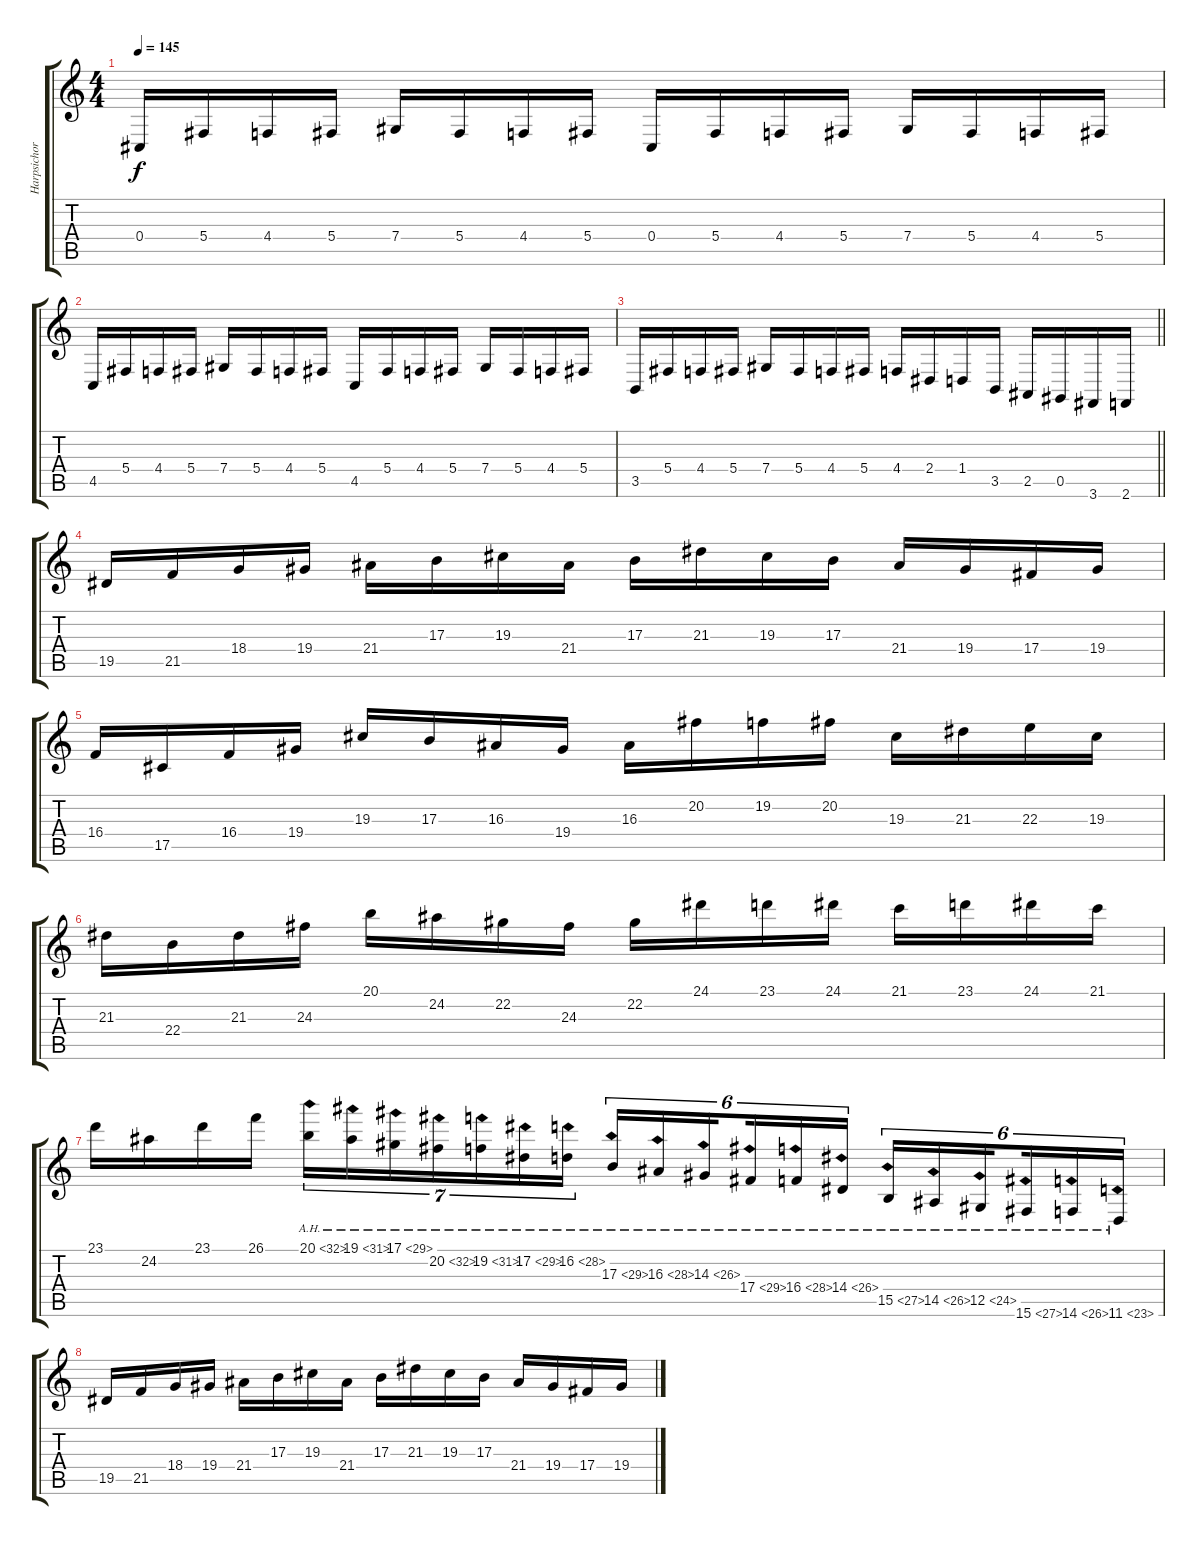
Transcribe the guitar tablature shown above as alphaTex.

\track ("Harpsichord" "Harpsichor") {instrument harpsichord}
\staff {score tabs}
\tuning (Eb4 Bb3 Gb3 Db3 Ab2 Eb2) {hide}
\ts (4 4)
\tempo 145
\clef g2
\ks c
0.4.16{dy f} 5.4.16 4.4.16 5.4.16 7.4.16 5.4.16 4.4.16 5.4.16 0.4.16 5.4.16 4.4.16 5.4.16 7.4.16 5.4.16 4.4.16 5.4.16 |
4.5.16 5.4.16 4.4.16 5.4.16 7.4.16 5.4.16 4.4.16 5.4.16 4.5.16 5.4.16 4.4.16 5.4.16 7.4.16 5.4.16 4.4.16 5.4.16 |
\barLineRight lightlight
3.5.16 5.4.16 4.4.16 5.4.16 7.4.16 5.4.16 4.4.16 5.4.16 4.4.16 2.4.16 1.4.16 3.5.16 2.5.16 0.5.16 3.6.16 2.6.16 |
\section ("" "")
19.5.16{volume 13 instrument stringensemble1} 21.5.16 18.4.16 19.4.16 21.4.16 17.3.16 19.3.16 21.4.16 17.3.16 21.3.16 19.3.16 17.3.16 21.4.16 19.4.16 17.4.16 19.4.16 |
16.4.16 17.5.16 16.4.16 19.4.16 19.3.16 17.3.16 16.3.16 19.4.16 16.3.16 20.2.16 19.2.16 20.2.16 19.3.16 21.3.16 22.3.16 19.3.16 |
21.3.16 22.4.16 21.3.16 24.3.16 20.1.16 24.2.16 22.2.16 24.3.16 22.2.16 24.1.16 23.1.16 24.1.16 21.1.16 23.1.16 24.1.16 21.1.16 |
23.1.16 24.2.16 23.1.16 26.1.16 20.1{ah 12}.16{tu (7 4)} 19.1{ah 12}.16{tu (7 4)} 17.1{ah 12}.16{tu (7 4)} 20.2{ah 12}.16{tu (7 4)} 19.2{ah 12}.16{tu (7 4)} 17.2{ah 12}.16{tu (7 4)} 16.2{ah 12}.16{tu (7 4)} 17.3{ah 12}.16{tu (6 4)} 16.3{ah 12}.16{tu (6 4)} 14.3{ah 12}.16{tu (6 4) beam splitsecondary} 17.4{ah 12}.16{tu (6 4)} 16.4{ah 12}.16{tu (6 4)} 14.4{ah 12}.16{tu (6 4)} 15.5{ah 12}.16{tu (6 4)} 14.5{ah 12}.16{tu (6 4)} 12.5{ah 12}.16{tu (6 4) beam splitsecondary} 15.6{ah 12}.16{tu (6 4)} 14.6{ah 12}.16{tu (6 4)} 11.6{ah 12}.16{tu (6 4)} |
19.5.16{volume 12 instrument stringensemble1} 21.5.16 18.4.16 19.4.16 21.4.16 17.3.16 19.3.16 21.4.16 17.3.16 21.3.16 19.3.16 17.3.16 21.4.16 19.4.16 17.4.16 19.4.16
